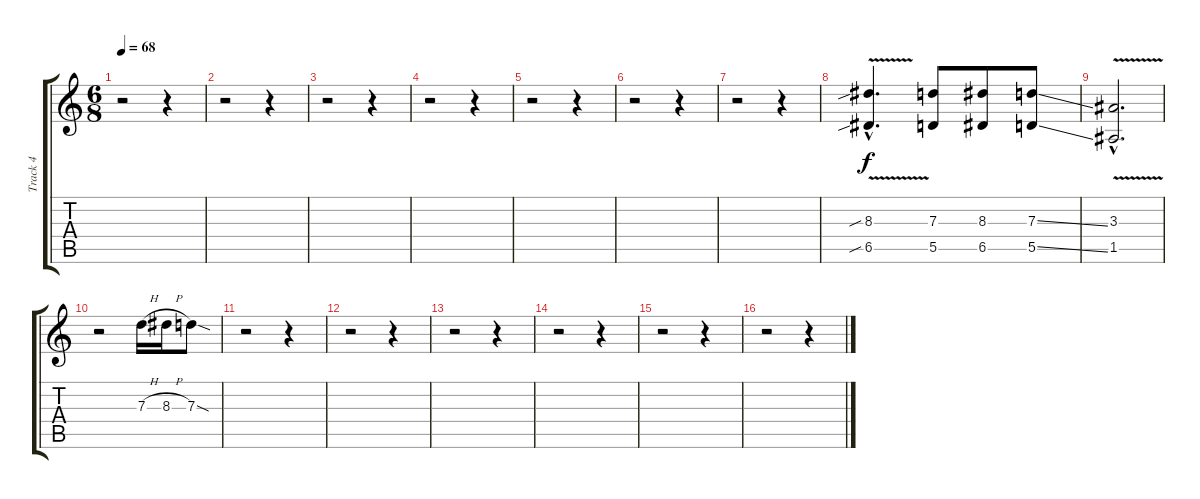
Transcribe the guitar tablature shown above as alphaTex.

\track ("Track 4" "Track 4") {instrument overdrivenguitar}
\staff {score tabs}
\tuning (E4 B3 G3 D3 A2 E2) {hide}
\ts (6 8)
\tempo 68
\clef g2
\ks c
r.2{dy f} r.4 |
r.2 r.4 |
r.2 r.4 |
r.2 r.4 |
r.2 r.4 |
r.2 r.4 |
r.2 r.4 |
(8.3{v sib hac} 6.5{v sib hac}).4{d} (7.3 5.5).8 (8.3 6.5).8 (7.3{ss} 5.5{ss}).8 |
(3.3{v hac} 1.5{v hac}).2{d} |
r.2 7.3{h}.16 8.3{h}.16 7.3{sod}.8 |
r.2 r.4 |
r.2 r.4 |
r.2 r.4 |
r.2 r.4 |
r.2 r.4 |
r.2 r.4
